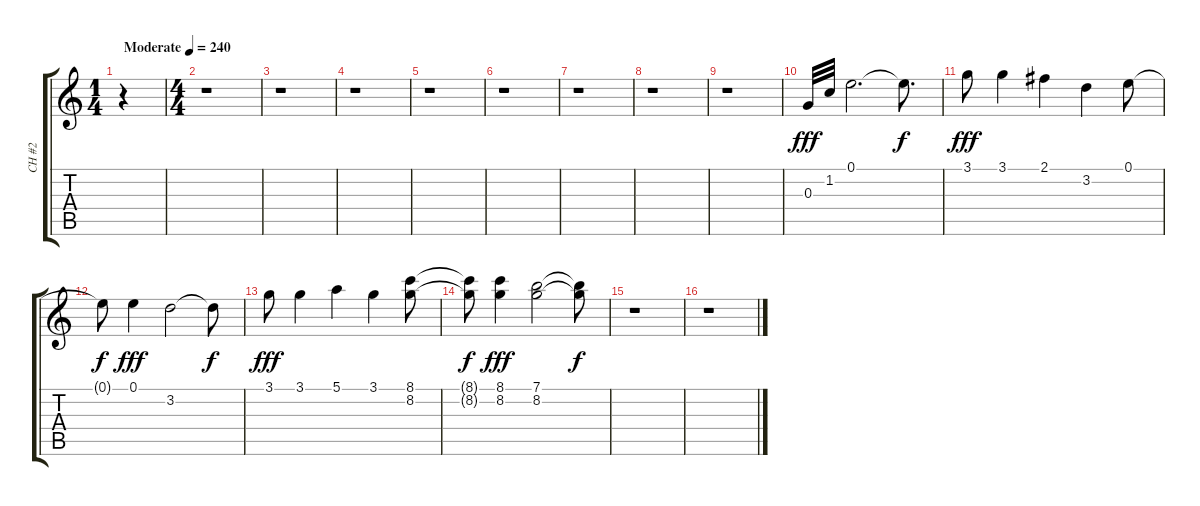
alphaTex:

\track ("CH #2" "CH #2") {instrument acousticguitarnylon}
\staff {score tabs}
\tuning (E4 B3 G3 D3 A2 E2) {hide}
\ts (1 4)
\tempo (240 "Moderate")
\clef g2
\ks c
r.4{dy fff instrument acousticguitarnylon} |
\ts (4 4)
r.1 |
r.1 |
r.1 |
r.1 |
r.1 |
r.1 |
r.1 |
r.1 |
0.3.32{balance 8} 1.2.32 0.1.2{d} 0.1{t}.8{d dy f} |
3.1.8{dy fff} 3.1.4 2.1.4 3.2.4 0.1.8 |
0.1{t}.8{dy f} 0.1.4{dy fff} 3.2.2 3.2{t}.8{dy f} |
3.1.8{dy fff} 3.1.4 5.1.4 3.1.4 (8.1 8.2).8 |
(8.1{t} 8.2{t}).8{dy f} (8.1 8.2).4{dy fff} (7.1 8.2).2 (7.1{t} 8.2{t}).8{dy f} |
r.1 |
r.1
